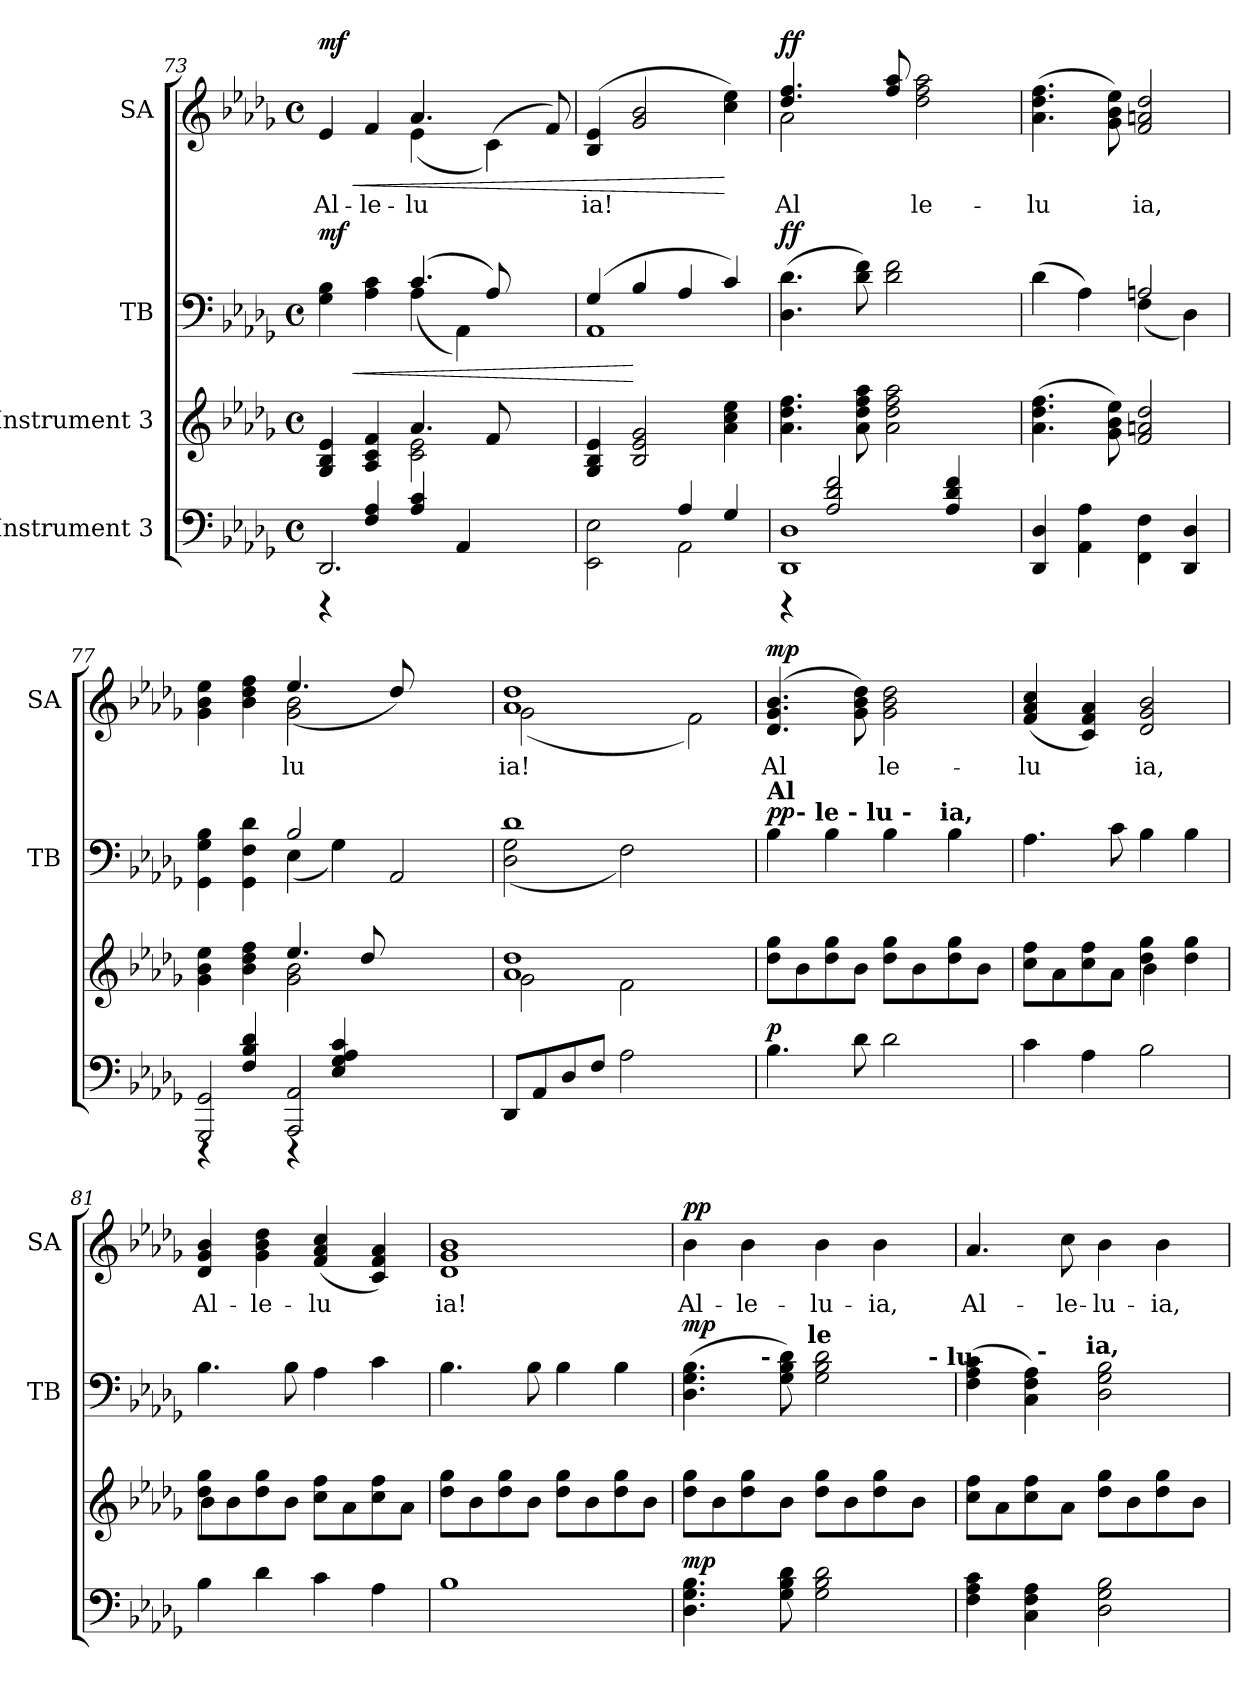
**kern	**dynam	**kern	**kern	**dynam	**kern	**text	**dynam
*part4	*part4	*part3	*part2	*part2	*part1	*part1	*part1
*staff4	*staff4	*staff3	*staff2	*staff2	*staff1	*staff1	*staff1
*I"Instrument 3	*	*I"Instrument 3	*I"TB	*	*I"SA	*	*
*	*	*	*I'TB	*	*I'SA	*	*
*clefF4	*	*clefG2	*clefF4	*	*clefG2	*	*
*k[b-e-a-d-g-]	*	*k[b-e-a-d-g-]	*k[b-e-a-d-g-]	*	*k[b-e-a-d-g-]	*	*
*D-:	*	*D-:	*D-:	*	*D-:	*	*
*M4/4	*	*M4/4	*M4/4	*	*M4/4	*	*
*met(c)	*	*met(c)	*met(c)	*	*met(c)	*	*
=73	=73	=73	=73	=73	=73	=73	=73
*^	*	*^	*^	*	*	*	*
!	!	!	!	!	!	!	!LO:HP:b	!	!LO:LY:b:cj	!LO:HP:b
*	*	*	*	*	*	*	*	*^	*	*
!	!	!	!	!	!	!	!LO:DY:n=1:a	!	!	!	!LO:DY:n=1:a
4rCCC	2.DD-/	.	4e-/ 4B-/ 4G-/	2ryy	2ryy	4G-\ 4B-\	< mf	4e-/	2ryy	Al-	< mf
!	!	!	!	!	!	!	!	!	!	!LO:LY:b:cj	!
4A-/ 4F/	.	.	4c/ 4A-/ 4f/	.	.	4c\ 4A-\	.	4f/	.	-le-	.
!	!	!	!	!	!	!	!	!	!	!LO:LY:b:cj	!
4A-/ 4c/	.	.	4.a-/	2e-\ 2c\	(>4.c/	(<4A-\	.	4.a-/	(<4e-\	-lu-	.
4AA-/	4ryy	.	.	.	.	4AA-\)	.	.	2ryy	.	.
.	.	.	8f/	.	8A-/)	.	.	(>4c\)	.	.	.
4ryy	4ryy	.	4ryy	4ryy	4ryy	4ryy	.	.	.	.	.
!	!	!	!	!	!	!	!	!	!	!LO:LY:b:cj	!
.	.	.	.	.	.	.	.	8f/)	.	--	.
*	*	*	*v	*v	*	*	*	*v	*v	*	*
=74	=74	=74	=74	=74	=74	=74	=74	=74	=74
!	!	!	!	!	!	!	!	!LO:LY:b:cj	!
2ryy	2E-\ 2EE-\	.	4B-/ 4G-/ 4e-/	(<4G-/	1AA-	.	(>4e-/ 4B-/	-ia!	.
!	!	!	!	!	!	!	!	!LO:LY:b:cj	!
.	.	.	2g-/ 2e-/ 2B-/	4B-/	.	[	2b-/ 2g-/	.	.
4A-/	2AA-\	.	.	4A-/	.	.	.	.	.
!	!	!	!	!	!	!	!	!LO:LY:b:cj	!
4G-/	.	.	4ee-\ 4cc\ 4a-\	4c/)	.	.	4ee-\ 4cc\)	.	[
*	*	*	*	*v	*v	*	*	*	*
!!LO:LB:g=z
=75	=75	=75	=75	=75	=75	=75	=75	=75
*	*	*	*	*	*	*^	*	*
!	!	!	!	!	!LO:DY:a	!	!	!LO:LY:b:cj	!LO:DY:a
4rDDD	1DD- 1D-	.	4.ff\ 4.a-\ 4.dd-\	(>4.D-\ 4.d-\	ff	2a-\	4.ff/ 4.dd-/	Al-	ff
2f/ 2d-/ 2A-/	.	.	.	.	.	.	.	.	.
.	.	.	8ff\ 8dd-\ 8a-\ 8aa-\	8d-\ 8f\)	.	.	2.ryy	.	.
!	!	!	!	!	!	!	!	!LO:LY:b:cj	!
.	.	.	2aa-\ 2ff\ 2dd-\ 2a-\	2f\ 2d-\	.	8aa-/ 8ff/	.	--	.
!	!	!	!	!	!	!	!	!LO:LY:b:cj	!
.	.	.	.	.	.	2aa-\ 2ff\ 2dd-\	.	-le-	.
4d-/ 4A-/ 4f/	.	.	.	.	.	.	.	.	.
8ryy	8ryy	.	8ryy	8ryy	.	.	.	.	.
*	*	*	*	*	*	*v	*v	*	*
=76	=76	=76	=76	=76	=76	=76	=76	=76
*	*	*	*	*^	*	*	*	*
!	!	!	!	!	!	!	!	!LO:LY:b:cj	!
*v	*v	*	*	*	*	*	*	*	*
4DD-/ 4D-/	.	(>4.dd-\ 4.a-\ 4.ff\	2ryy	(>4d-\	.	(>4.ff\ 4.dd-\ 4.a-\	-lu-	.
4AA-\ 4A-\	.	.	.	4A-\)	.	.	.	.
!	!	!	!	!	!	!	!LO:LY:b:cj	!
.	.	8ee-\ 8b-\ 8g-\)	.	.	.	8ee-\ 8b-\ 8g-\)	--	.
!	!	!	!	!	!	!	!LO:LY:b:cj	!
4F\ 4FF\	.	2dd-/ 2an/ 2f/	2An/	(<4F\	.	2dd-/ 2an/ 2f/	-ia,	.
4DD-/ 4D-/	.	.	.	4D-\)	.	.	.	.
=77	=77	=77	=77	=77	=77	=77	=77	=77
*^	*	*^	*	*	*	*	*	*
!	!	!	!	!	!	!	!	!LO:TX:b:B:t=Al - le -	!	!
!	!	!	!	!	!	!	!	!	!LO:LY:b:cj	!
*	*	*	*	*	*	*	*	*^	*	*
4rCCC	2GGG-/ 2GG-/	.	2ryy	4b-\ 4g-\ 4ee-\	2ryy	4B-\ 4G-\ 4GG-\	.	4b-\ 4g-\ 4ee-\	2ryy	.	.
!	!	!	!	!	!	!	!	!	!	!LO:LY:b:cj	!
4d-/ 4F/ 4B-/	.	.	.	4dd-\ 4b-\ 4ff\	.	4F\ 4GG-\ 4d-\	.	4ff\ 4dd-\ 4b-\	.	.	.
!	!	!	!	!	!	!	!	!	!	!LO:LY:b:cj	!
4rCCC	2AAA-/ 2AA-/	.	4.ee-/	2g-\ 2b-\	2B-/	(<4E-\	.	2b-\ 2g-\	(>4.ee-/	lu-	.
4c/ 4G-/ 4E-/ 4A-/	.	.	.	.	.	4G-\)	.	.	.	.	.
.	.	.	8dd-/	.	.	.	.	.	4.ryy	.	.
!	!	!	!	!	!	!	!	!	!	!LO:LY:b:cj	!
2ryy	2ryy	.	2ryy	2ryy	2AA-/	2ryy	.	8dd-/)	.	--	.
.	.	.	.	.	.	.	.	4.ryy	.	.	.
.	.	.	.	.	.	.	.	.	4ryy	.	.
*v	*v	*	*	*	*	*	*	*	*	*	*
=78	=78	=78	=78	=78	=78	=78	=78	=78	=78	=78
!	!	!	!	!	!	!	!	!	!LO:LY:b:cj	!
8DD-/L	.	1a- 1dd-	2g-\	1d-	(>2D-\ 2G-\	.	1dd- 1a-	(<2g-\	-ia!	.
8AA-/	.	.	.	.	.	.	.	.	.	.
8D-/	.	.	.	.	.	.	.	.	.	.
8F/J	.	.	.	.	.	.	.	.	.	.
2A-\	.	.	2f\	.	2F\)	.	.	1ryy	.	.
!	!	!	!	!	!	!	!	!	!LO:LY:b:cj	!
2ryy	.	2ryy	2ryy	2ryy	2ryy	.	2f\)	.	.	.
*	*	*	*	*	*	*	*v	*v	*	*
!!LO:PB:g=z
=79	=79	=79	=79	=79	=79	=79	=79	=79	=79
!	!	!	!	!LO:TX:a:B:t=Al	!	!	!	!	!
!	!LO:DY:a	!	!	!	!	!LO:DY:a	!	!LO:LY:b:cj	!LO:DY:a
*	*	*v	*v	*	*^	*	*	*	*
4.B-\	p	8gg-\ 8dd-\L	4B-\	8ryy	2ryy	pp	(>4.b-/ 4.g-/ 4.d-/	Al-	mp
!	!	!	!	!LO:TX:a:B:t=- le - lu -	!	!	!	!	!
.	.	8b-\	.	2..ryy	.	.	.	.	.
.	.	8dd-\ 8gg-\	4B-\	.	.	.	.	.	.
!	!	!	!	!	!	!	!	!LO:LY:b:cj	!
8d-\	.	8b-\J	.	.	.	.	8dd-\ 8b-\ 8g-\)	--	.
!	!	!	!	!	!	!	!	!LO:LY:b:cj	!
2d-\	.	8gg-\ 8dd-\L	4B-\	.	8...ryy	.	2b-\ 2g-\ 2dd-\	-le-	.
.	.	8b-\	.	.	.	.	.	.	.
!	!	!	!	!	!LO:TX:a:B:t=ia,	!	!	!	!
.	.	.	.	.	4ryy	.	.	.	.
.	.	8gg-\ 8dd-\	4B-\	.	.	.	.	.	.
.	.	8b-\J	.	.	.	.	.	.	.
.	.	.	.	.	64ryy	.	.	.	.
=80	=80	=80	=80	=80	=80	=80	=80	=80	=80
*	*	*^	*	*	*	*	*	*	*
!	!	!	!	!LO:TX:a:B:t=Al - le - lu - ia, Al - le - lu - ia, Al - le-lu - ia!	!	!	!	!	!	!
!	!	!	!	!	!	!	!	!	!LO:LY:b:cj	!
*	*	*	*	*v	*v	*v	*	*	*	*
4c\	.	8ff\ 8cc\L	2ryy	4.A-\	.	(<4cc/ 4f/ 4a-/	-lu-	.
.	.	8a-\	.	.	.	.	.	.
!	!	!	!	!	!	!	!LO:LY:b:cj	!
4A-\	.	8cc\ 8ff\	.	.	.	4a-/ 4c/ 4f/)	--	.
.	.	8a-\J	.	8c\	.	.	.	.
!	!	!	!	!	!	!	!LO:LY:b:cj	!
2B-\	.	4gg-\ 4dd-\	4b-\	4B-\	.	2b-/ 2g-/ 2d-/	-ia,	.
.	.	4dd-\ 4gg-\	4ryy	4B-\	.	.	.	.
=81	=81	=81	=81	=81	=81	=81	=81	=81
!	!	!	!	!	!	!	!LO:LY:b:cj	!
4B-\	.	8dd-\ 8gg-\L	4b-\	4.B-\	.	4b-/ 4g-/ 4d-/	Al-	.
.	.	8b-\	.	.	.	.	.	.
!	!	!	!	!	!	!	!LO:LY:b:cj	!
4d-\	.	8dd-\ 8gg-\	2.ryy	.	.	4dd-\ 4b-\ 4g-\	-le-	.
.	.	8b-\J	.	8B-\	.	.	.	.
!	!	!	!	!	!	!	!LO:LY:b:cj	!
4c\	.	8cc\ 8ff\L	.	4A-\	.	(<4cc/ 4a-/ 4f/	-lu-	.
.	.	8a-\	.	.	.	.	.	.
!	!	!	!	!	!	!	!LO:LY:b:cj	!
4A-\	.	8ff\ 8cc\	.	4c\	.	4a-/ 4c/ 4f/)	--	.
.	.	8a-\J	.	.	.	.	.	.
*	*	*v	*v	*	*	*	*	*
=82	=82	=82	=82	=82	=82	=82	=82
!	!	!	!	!	!	!LO:LY:b:cj	!
1B-	.	8dd-\ 8gg-\L	4.B-\	.	1b- 1g- 1d-	-ia!	.
.	.	8b-\	.	.	.	.	.
.	.	8dd-\ 8gg-\	.	.	.	.	.
.	.	8b-\J	8B-\	.	.	.	.
.	.	8dd-\ 8gg-\L	4B-\	.	.	.	.
.	.	8b-\	.	.	.	.	.
.	.	8dd-\ 8gg-\	4B-\	.	.	.	.
.	.	8b-\J	.	.	.	.	.
!!LO:LB:g=z
=83	=83	=83	=83	=83	=83	=83	=83
!	!	!	!LO:TX:a:B:t=Al	!	!	!	!
!	!LO:DY:a	!	!	!LO:DY:a	!	!LO:LY:b:cj	!LO:DY:a
*	*	*	*^	*	*	*	*
*	*	*	*	*^	*	*	*	*
*	*	*	*	*	*^	*	*	*	*
4.B-\ 4.G-\ 4.D-\	mp	8gg-\ 8dd-\L	(>4.G-\ 4.D-\ 4.B-\	4ryy	4ryy	2ryy	mp	4b-\	Al-	pp
.	.	8b-\	.	.	.	.	.	.	.	.
!	!	!	!	!	!	!	!	!	!LO:LY:b:cj	!
.	.	8gg-\ 8dd-\	.	16ryy	8...ryy	.	.	4b-\	-le-	.
!	!	!	!	!LO:TX:a:B:t=-	!	!	!	!	!	!
.	.	.	.	2ryy	.	.	.	.	.	.
8B-\ 8G-\ 8d-\	.	8b-\J	8d-\ 8B-\ 8G-\)	.	.	.	.	.	.	.
!	!	!	!	!	!LO:TX:a:B:t=le	!	!	!	!	!
.	.	.	.	.	2ryy	.	.	.	.	.
!	!	!	!	!	!	!	!	!	!LO:LY:b:cj	!
2d-\ 2B-\ 2G-\	.	8dd-\ 8gg-\L	2B-\ 2G-\ 2d-\	.	.	4ryy	.	4b-\	-lu-	.
.	.	8b-\	.	.	.	.	.	.	.	.
!	!	!	!	!	!	!	!	!	!LO:LY:b:cj	!
.	.	8gg-\ 8dd-\	.	.	.	8ryy	.	4b-\	-ia,	.
.	.	.	.	8.ryy	.	.	.	.	.	.
.	.	8b-\J	.	.	.	32.ryy	.	.	.	.
!	!	!	!	!	!	!LO:TX:a:B:t=- lu	!	!	!	!
.	.	.	.	.	.	16ryy	.	.	.	.
.	.	.	.	.	64ryy	64ryy	.	.	.	.
=84	=84	=84	=84	=84	=84	=84	=84	=84	=84	=84
!	!	!	!	!	!	!	!	!	!LO:LY:b:cj	!
*	*	*	*	*	*v	*v	*	*	*	*
4c\ 4A-\ 4F\	.	8cc\ 8ff\L	(>4c\ 4A-\ 4F\	4ryy	4...ryy	.	4.a-/	Al-	.
.	.	8a-\	.	.	.	.	.	.	.
4A-\ 4C\ 4F\	.	8cc\ 8ff\	4A-\ 4F\ 4C\)	32ryy	.	.	.	.	.
!	!	!	!	!LO:TX:a:B:t=-	!	!	!	!	!
.	.	.	.	2ryy	.	.	.	.	.
!	!	!	!	!	!	!	!	!LO:LY:b:cj	!
.	.	8a-\J	.	.	.	.	8cc\	-le-	.
!	!	!	!	!	!LO:TX:a:B:t=ia,	!	!	!	!
.	.	.	.	.	2ryy	.	.	.	.
!	!	!	!	!	!	!	!	!LO:LY:b:cj	!
2G-\ 2D-\ 2B-\	.	8gg-\ 8dd-\L	2G-\ 2D-\ 2B-\	.	.	.	4b-\	-lu-	.
.	.	8b-\	.	.	.	.	.	.	.
!	!	!	!	!	!	!	!	!LO:LY:b:cj	!
.	.	8gg-\ 8dd-\	.	.	.	.	4b-\	-ia,	.
.	.	.	.	8..ryy	.	.	.	.	.
.	.	8b-\J	.	.	.	.	.	.	.
.	.	.	.	.	32ryy	.	.	.	.
*	*	*	*v	*v	*v	*	*	*	*
=	=	=	=	=	=	=	=
*-	*-	*-	*-	*-	*-	*-	*-
